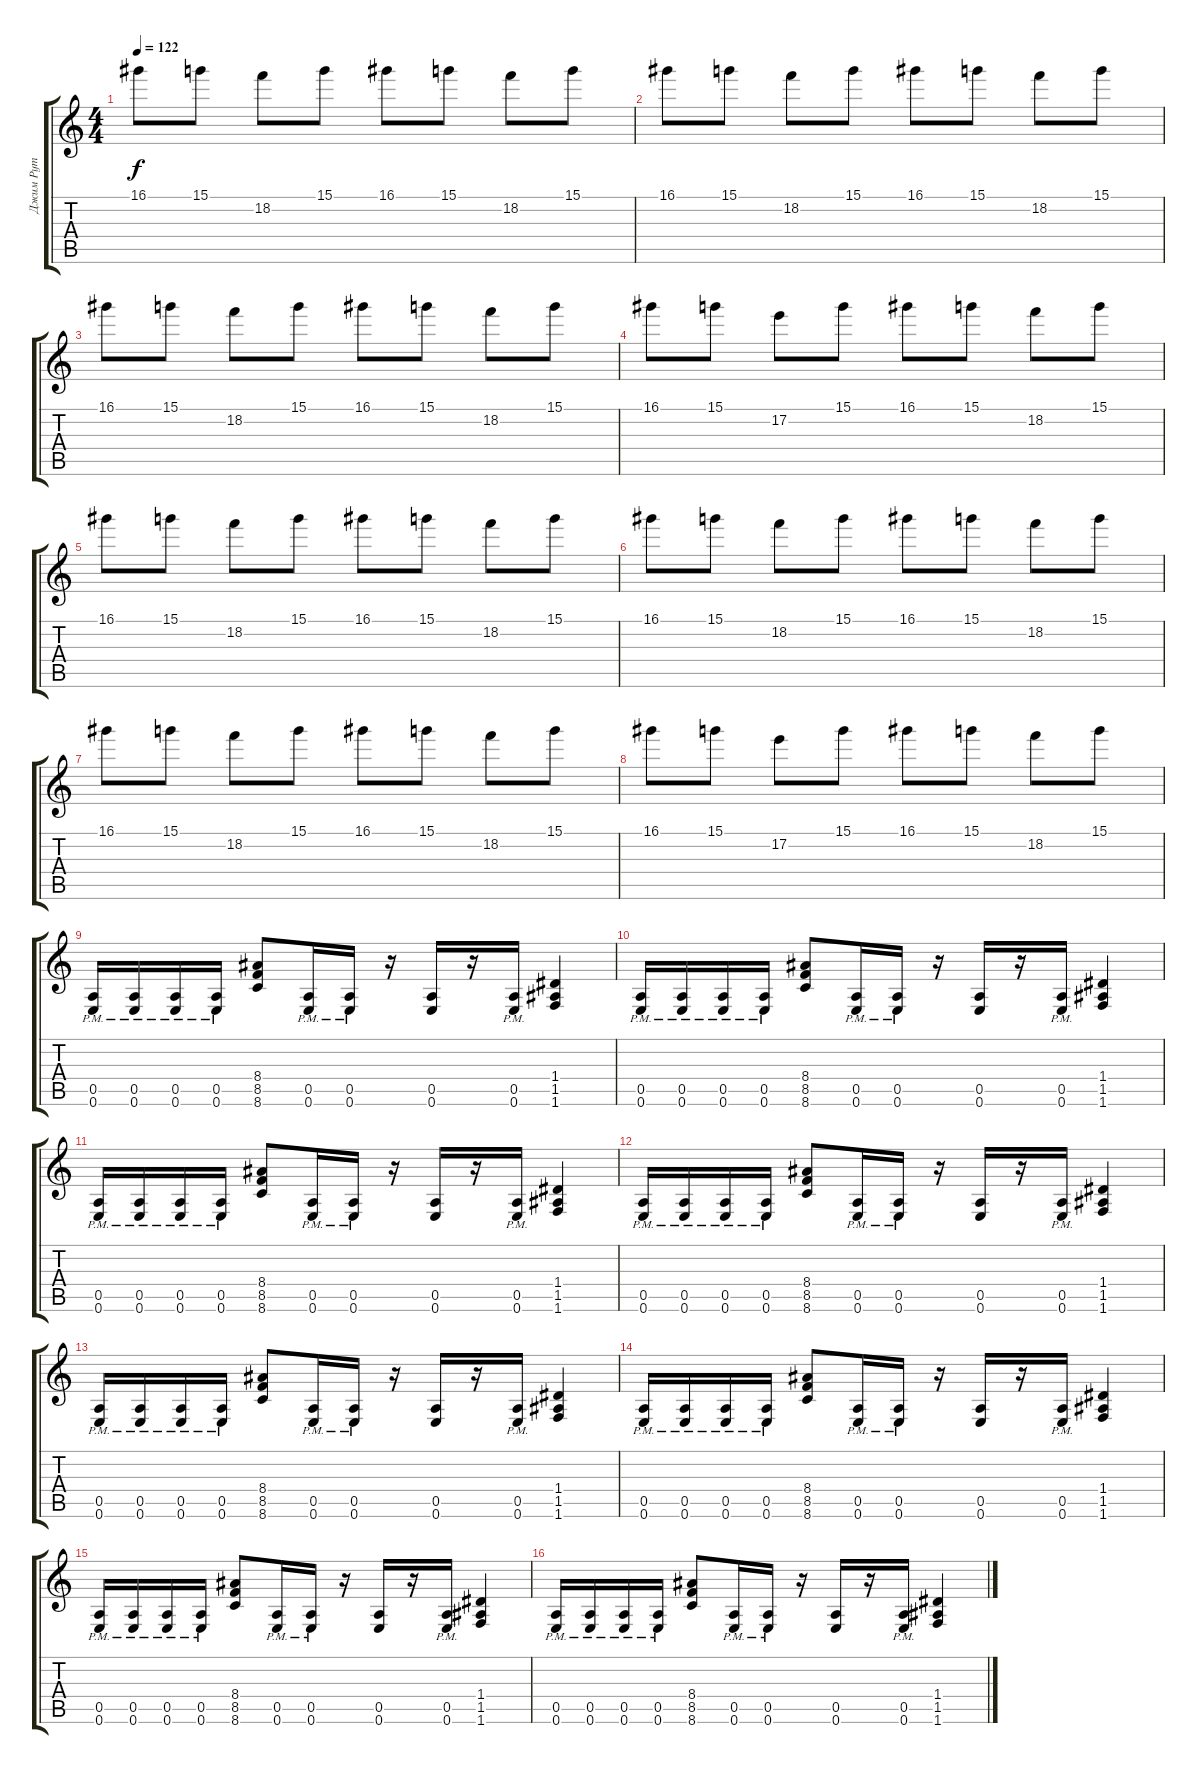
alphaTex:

\track ("Джим Рут" "Джим Рут") {instrument distortionguitar}
\staff {score tabs}
\tuning (E4 B3 G3 D3 A2 E2) {hide}
\ts (4 4)
\tempo 122
\clef g2
\ks c
16.1.8{dy f} 15.1.8 18.2.8 15.1.8 16.1.8 15.1.8 18.2.8 15.1.8 |
16.1.8 15.1.8 18.2.8 15.1.8 16.1.8 15.1.8 18.2.8 15.1.8 |
16.1.8 15.1.8 18.2.8 15.1.8 16.1.8 15.1.8 18.2.8 15.1.8 |
16.1.8 15.1.8 17.2.8 15.1.8 16.1.8 15.1.8 18.2.8 15.1.8 |
16.1.8 15.1.8 18.2.8 15.1.8 16.1.8 15.1.8 18.2.8 15.1.8 |
16.1.8 15.1.8 18.2.8 15.1.8 16.1.8 15.1.8 18.2.8 15.1.8 |
16.1.8 15.1.8 18.2.8 15.1.8 16.1.8 15.1.8 18.2.8 15.1.8 |
16.1.8 15.1.8 17.2.8 15.1.8 16.1.8 15.1.8 18.2.8 15.1.8 |
(0.5{pm} 0.6).16 (0.5{pm} 0.6).16 (0.5{pm} 0.6).16 (0.5{pm} 0.6).16 (8.4 8.5 8.6).8 (0.5{pm} 0.6).16 (0.5{pm} 0.6).16 r.16 (0.5 0.6).16 r.16 (0.5{pm} 0.6).16 (1.4 1.5 1.6).4 |
(0.5{pm} 0.6).16 (0.5{pm} 0.6).16 (0.5{pm} 0.6).16 (0.5{pm} 0.6).16 (8.4 8.5 8.6).8 (0.5{pm} 0.6).16 (0.5{pm} 0.6).16 r.16 (0.5 0.6).16 r.16 (0.5{pm} 0.6).16 (1.4 1.5 1.6).4 |
(0.5{pm} 0.6).16 (0.5{pm} 0.6).16 (0.5{pm} 0.6).16 (0.5{pm} 0.6).16 (8.4 8.5 8.6).8 (0.5{pm} 0.6).16 (0.5{pm} 0.6).16 r.16 (0.5 0.6).16 r.16 (0.5{pm} 0.6).16 (1.4 1.5 1.6).4 |
(0.5{pm} 0.6).16 (0.5{pm} 0.6).16 (0.5{pm} 0.6).16 (0.5{pm} 0.6).16 (8.4 8.5 8.6).8 (0.5{pm} 0.6).16 (0.5{pm} 0.6).16 r.16 (0.5 0.6).16 r.16 (0.5{pm} 0.6).16 (1.4 1.5 1.6).4 |
(0.5{pm} 0.6).16 (0.5{pm} 0.6).16 (0.5{pm} 0.6).16 (0.5{pm} 0.6).16 (8.4 8.5 8.6).8 (0.5{pm} 0.6).16 (0.5{pm} 0.6).16 r.16 (0.5 0.6).16 r.16 (0.5{pm} 0.6).16 (1.4 1.5 1.6).4 |
(0.5{pm} 0.6).16 (0.5{pm} 0.6).16 (0.5{pm} 0.6).16 (0.5{pm} 0.6).16 (8.4 8.5 8.6).8 (0.5{pm} 0.6).16 (0.5{pm} 0.6).16 r.16 (0.5 0.6).16 r.16 (0.5{pm} 0.6).16 (1.4 1.5 1.6).4 |
(0.5{pm} 0.6).16 (0.5{pm} 0.6).16 (0.5{pm} 0.6).16 (0.5{pm} 0.6).16 (8.4 8.5 8.6).8 (0.5{pm} 0.6).16 (0.5{pm} 0.6).16 r.16 (0.5 0.6).16 r.16 (0.5{pm} 0.6).16 (1.4 1.5 1.6).4 |
(0.5{pm} 0.6).16 (0.5{pm} 0.6).16 (0.5{pm} 0.6).16 (0.5{pm} 0.6).16 (8.4 8.5 8.6).8 (0.5{pm} 0.6).16 (0.5{pm} 0.6).16 r.16 (0.5 0.6).16 r.16 (0.5{pm} 0.6).16 (1.4 1.5 1.6).4
